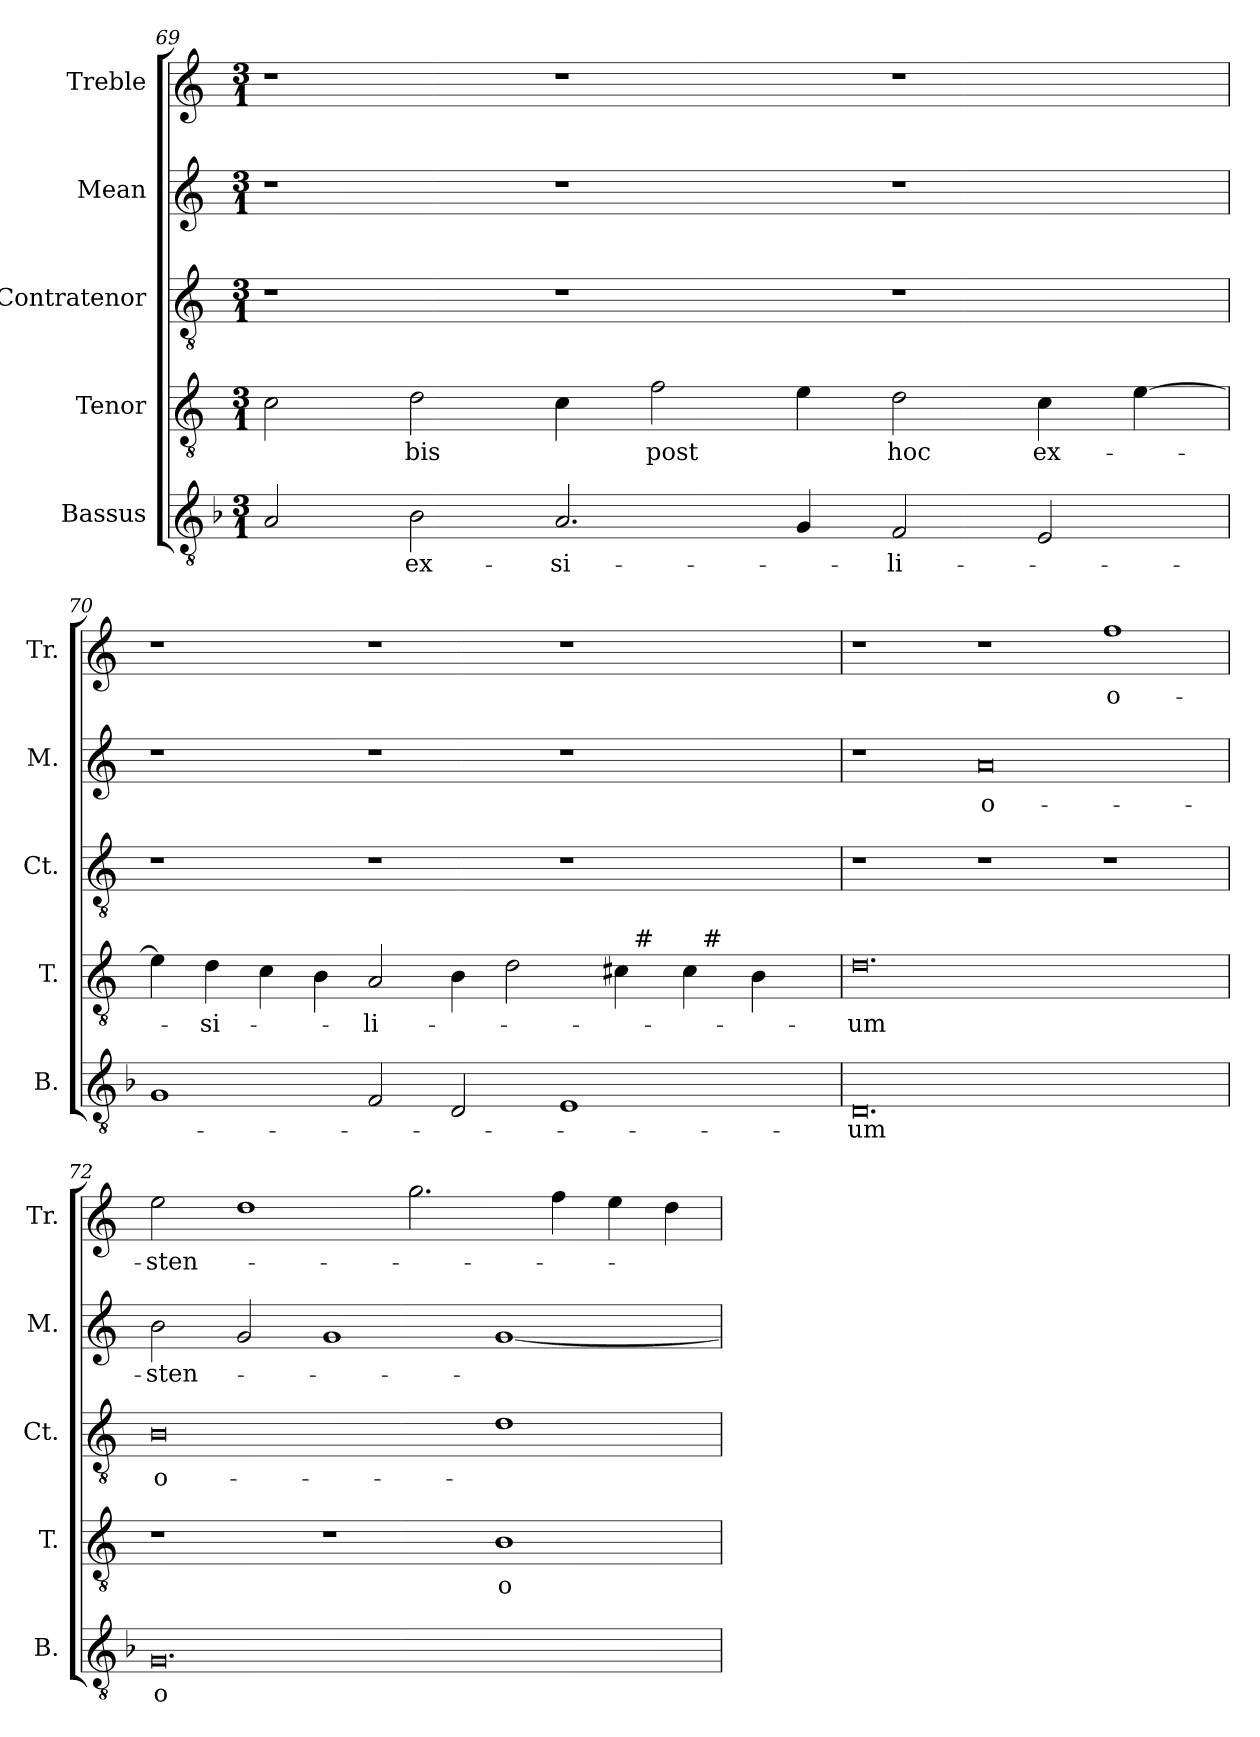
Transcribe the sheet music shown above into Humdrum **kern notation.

**kern	**text	**kern	**text	**kern	**text	**kern	**text	**kern	**text
*part5	*part5	*part4	*part4	*part3	*part3	*part2	*part2	*part1	*part1
*staff5	*staff5	*staff4	*staff4	*staff3	*staff3	*staff2	*staff2	*staff1	*staff1
*I"Bassus	*	*I"Tenor	*	*I"Contratenor	*	*I"Mean	*	*I"Treble	*
*I'B.	*	*I'T.	*	*I'Ct.	*	*I'M.	*	*I'Tr.	*
*clefGv2	*	*clefGv2	*	*clefGv2	*	*clefG2	*	*clefG2	*
*ITrd7c12	*	*ITrd7c12	*	*ITrd7c12	*	*	*	*	*
*k[b-]	*	*k[]	*	*k[]	*	*k[]	*	*k[]	*
*F:	*	*	*	*C:	*	*C:	*	*C:	*
*M3/1	*	*M3/1	*	*M3/1	*	*M3/1	*	*M3/1	*
=69	=69	=69	=69	=69	=69	=69	=69	=69	=69
2AAi/	.	2Ci\	.	1r	.	1r	.	1r	.
!	!LO:LY:b:color=#000000	!	!	!	!	!	!	!	!
!	!	!	!LO:LY:b:color=#000000	!	!	!	!	!	!
2BB-i\	ex-	2Di\	-bis	.	.	.	.	.	.
!	!LO:LY:b:color=#000000	!	!	!	!	!	!	!	!
2.AAi/	-si-	4Ci\	.	1r	.	1r	.	1r	.
!	!	!	!LO:LY:b:color=#000000	!	!	!	!	!	!
.	.	2Fi\	post	.	.	.	.	.	.
4GGi/	.	4Ei\	.	.	.	.	.	.	.
!	!LO:LY:b:color=#000000	!	!	!	!	!	!	!	!
!	!	!	!LO:LY:b:color=#000000	!	!	!	!	!	!
2FFi/	-li-	2Di\	hoc	1r	.	1r	.	1r	.
!	!	!	!LO:LY:b:color=#000000	!	!	!	!	!	!
2EEi/	.	4Ci\	ex-	.	.	.	.	.	.
.	.	[>4Ei\	.	.	.	.	.	.	.
=70`	=70`	=70`	=70`	=70`	=70`	=70`	=70`	=70`	=70`
*	*	*^	*	*	*	*	*	*	*
*	*	*	*^	*	*	*	*	*	*	*
1GGi	.	4Ei\]	1ryy	1ryy	.	1r	.	1r	.	1r	.
!	!	!	!	!	!LO:LY:b:color=#000000	!	!	!	!	!	!
.	.	4Di\	.	.	-si-	.	.	.	.	.	.
.	.	4Ci\	.	.	.	.	.	.	.	.	.
.	.	4BBi\	.	.	.	.	.	.	.	.	.
!	!	!	!	!	!LO:LY:b:color=#000000	!	!	!	!	!	!
2FFi/	.	2AAi/	1ryy	1ryy	-li-	1r	.	1r	.	1r	.
2DDi/	.	4BBi\	.	.	.	.	.	.	.	.	.
.	.	2Di\	.	.	.	.	.	.	.	.	.
1EEi	.	.	4ryy	2ryy	.	1r	.	1r	.	1r	.
.	.	4C#i\	32ryy	.	.	.	.	.	.	.	.
.	.	.	256ryy	.	.	.	.	.	.	.	.
!	!	!	!LO:TX:a:t=#	!	!	!	!	!	!	!	!
.	.	.	2ryy	.	.	.	.	.	.	.	.
.	.	4C#i\	.	32ryy	.	.	.	.	.	.	.
.	.	.	.	256ryy	.	.	.	.	.	.	.
!	!	!	!	!LO:TX:a:t=#	!	!	!	!	!	!	!
.	.	.	.	4ryy	.	.	.	.	.	.	.
.	.	4BBi\	.	.	.	.	.	.	.	.	.
.	.	.	8ryy	8ryy	.	.	.	.	.	.	.
.	.	.	16ryy	16ryy	.	.	.	.	.	.	.
.	.	.	64..ryy	64..ryy	.	.	.	.	.	.	.
*	*	*v	*v	*v	*	*	*	*	*	*	*
!!LO:PB:g=z
=71`	=71`	=71`	=71`	=71`	=71`	=71`	=71`	=71`	=71`
*	*	*^	*	*	*	*	*	*	*
*	*	*	*^	*	*	*	*	*	*	*
!	!LO:LY:b:color=#000000	!	!	!	!	!	!	!	!	!	!
*	*	*v	*v	*v	*	*	*	*	*	*	*
*	*	*^	*	*	*	*	*	*	*
*	*	*	*^	*	*	*	*	*	*	*
!	!	!	!	!	!LO:LY:b:color=#000000	!	!	!	!	!	!
*	*	*v	*v	*v	*	*	*	*	*	*	*
0.DDi	-um	0.Di	-um	1r	.	1r	.	1r	.
!	!	!	!	!	!	!	!LO:LY:b:color=#000000	!	!
.	.	.	.	1r	.	0ai	o-	1r	.
!	!	!	!	!	!	!	!	!	!LO:LY:b:color=#000000
.	.	.	.	1r	.	.	.	1ffi	o-
=72`	=72`	=72`	=72`	=72`	=72`	=72`	=72`	=72`	=72`
!	!LO:LY:b:color=#000000	!	!	!	!	!	!	!	!
!	!	!	!	!	!LO:LY:b:color=#000000	!	!	!	!
!	!	!	!	!	!	!	!LO:LY:b:color=#000000	!	!
!	!	!	!	!	!	!	!	!	!LO:LY:b:color=#000000
0.GGi	o-	1r	.	0BBi	o-	2bi\	-sten-	2eei\	-sten-
.	.	.	.	.	.	2gi/	.	1ddi	.
.	.	1r	.	.	.	1gi	.	.	.
.	.	.	.	.	.	.	.	2.ggi\	.
!	!	!	!LO:LY:b:color=#000000	!	!	!	!	!	!
.	.	1BBi	o-	1Di	.	[<1gi	.	.	.
.	.	.	.	.	.	.	.	4ffi\	.
.	.	.	.	.	.	.	.	4eei\	.
.	.	.	.	.	.	.	.	4ddi\	.
=`	=`	=`	=`	=`	=`	=`	=`	=`	=`
*-	*-	*-	*-	*-	*-	*-	*-	*-	*-
